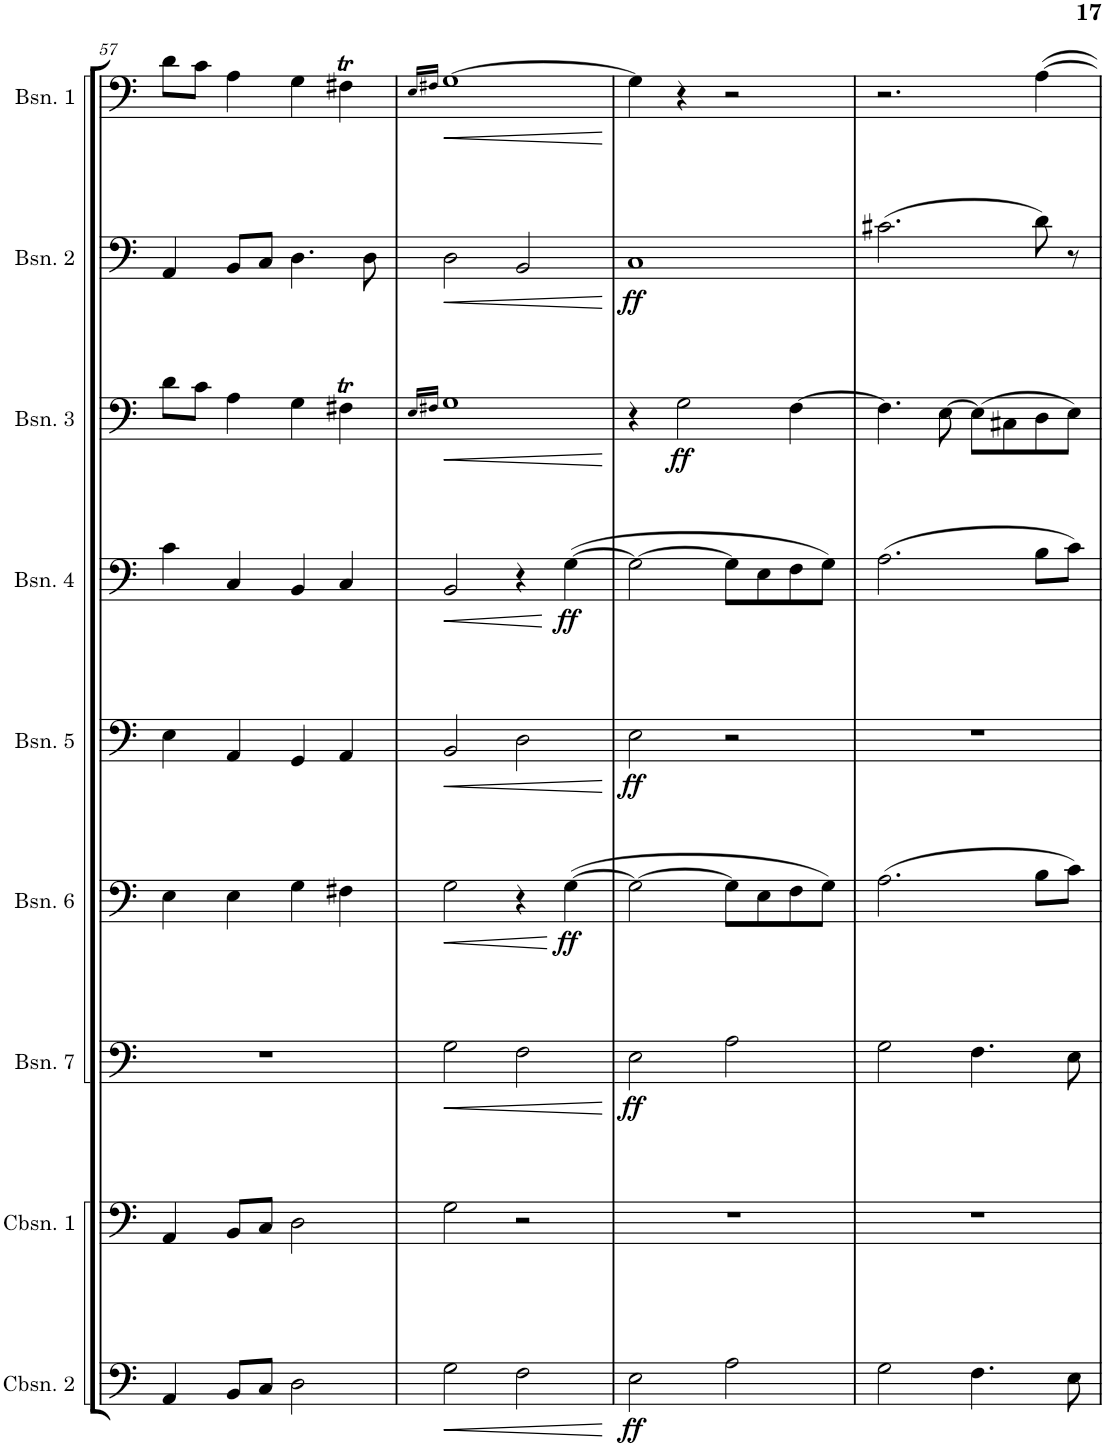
**kern	**dynam	**kern	**kern	**dynam	**kern	**dynam	**kern	**dynam	**kern	**dynam	**kern	**dynam	**kern	**dynam	**kern
*part9	*part9	*part8	*part7	*part7	*part6	*part6	*part5	*part5	*part4	*part4	*part3	*part3	*part2	*part2	*part1
*staff9	*staff9	*staff8	*staff7	*staff7	*staff6	*staff6	*staff5	*staff5	*staff4	*staff4	*staff3	*staff3	*staff2	*staff2	*staff1
*I"Contrabassoon 2	*	*I"Contrabassoon 1	*I"Bassoon 7	*	*I"Bassoon 6	*	*I"Bassoon 5	*	*I"Bassoon 4	*	*I"Bassoon 3	*	*I"Bassoon 2	*	*I"Bassoon 1
*I'Cbsn. 2	*	*I'Cbsn. 1	*I'Bsn. 7	*	*I'Bsn. 6	*	*I'Bsn. 5	*	*I'Bsn. 4	*	*I'Bsn. 3	*	*I'Bsn. 2	*	*I'Bsn. 1
!!LO:PB:g=z
*clefF4	*	*clefF4	*clefF4	*	*clefF4	*	*clefF4	*	*clefF4	*	*clefF4	*	*clefF4	*	*clefF4
*Trd7c12	*	*Trd7c12	*	*	*	*	*	*	*	*	*	*	*	*	*
*k[]	*	*k[]	*k[]	*	*k[]	*	*k[]	*	*k[]	*	*k[]	*	*k[]	*	*k[]
*M4/4	*	*M4/4	*M4/4	*	*M4/4	*	*M4/4	*	*M4/4	*	*M4/4	*	*M4/4	*	*M4/4
=57	=57	=57	=57	=57	=57	=57	=57	=57	=57	=57	=57	=57	=57	=57	=57
4AA/	.	4AA/	1r	.	4E\	.	4E\	.	4c\	.	8d\L	.	4AA/	.	8d\L
.	.	.	.	.	.	.	.	.	.	.	8c\J	.	.	.	8c\J
8BB/L	.	8BB/L	.	.	4E\	.	4AA/	.	4C/	.	4A\	.	8BB/L	.	4A\
8C/J	.	8C/J	.	.	.	.	.	.	.	.	.	.	8C/J	.	.
2D\	.	2D\	.	.	4G\	.	4GG/	.	4BB/	.	4G\	.	4.D\	.	4G\
.	.	.	.	.	4F#X\	.	4AA/	.	4C/	.	4F#Xt\	.	.	.	4F#Xt\
.	.	.	.	.	.	.	.	.	.	.	.	.	8D\	.	.
=58	=58	=58	=58	=58	=58	=58	=58	=58	=58	=58	=58	=58	=58	=58	=58
.	.	.	.	.	.	.	.	.	.	.	16qE/LL	.	.	.	16qE/LL
.	.	.	.	.	.	.	.	.	.	.	16qF#X/JJ	.	.	.	16qF#X/JJ
!	!LO:HP:b	!	!	!LO:HP:b	!	!LO:HP:b	!	!LO:HP:b	!	!LO:HP:b	!	!	!	!LO:HP:b	!
2G\	<	2G\	2G\	<	2G\	<	2BB/	<	2BB/	<	1G	.	2D\	<	[1G
2F\	.	2r	2F\	.	4r	.	2D\	.	4r	.	.	.	2BB/	.	.
!	!	!	!	!	!	!LO:DY:n=1:b	!	!	!	!LO:DY:n=1:b	!	!	!	!	!
.	.	.	.	.	([4G\	[ ff	.	.	([4G\	[ ff	.	.	.	.	.
.	[	.	.	[	.	.	.	[	.	.	.	.	.	[	.
=59	=59	=59	=59	=59	=59	=59	=59	=59	=59	=59	=59	=59	=59	=59	=59
!	!LO:DY:b	!	!	!LO:DY:b	!	!	!	!LO:DY:b	!	!	!	!	!	!LO:DY:b	!
2E\	ff	1r	2E\	ff	2G\_	.	2E\	ff	2G\_	.	4r	.	1C	ff	4G\]
!	!	!	!	!	!	!	!	!	!	!	!	!LO:DY:b	!	!	!
.	.	.	.	.	.	.	.	.	.	.	2G\	ff	.	.	4r
2A\	.	.	2A\	.	8G\L]	.	2r	.	8G\L]	.	.	.	.	.	2r
.	.	.	.	.	8E\	.	.	.	8E\	.	.	.	.	.	.
.	.	.	.	.	8F\	.	.	.	8F\	.	[4F\	.	.	.	.
.	.	.	.	.	8G\J)	.	.	.	8G\J)	.	.	.	.	.	.
=60	=60	=60	=60	=60	=60	=60	=60	=60	=60	=60	=60	=60	=60	=60	=60
2G\	.	1r	2G\	.	(2.A\	.	1r	.	(2.A\	.	4.F\]	.	(2.c#X\	.	2.r
.	.	.	.	.	.	.	.	.	.	.	[8E\	.	.	.	.
4.F\	.	.	4.F\	.	.	.	.	.	.	.	(8E\L]	.	.	.	.
.	.	.	.	.	.	.	.	.	.	.	8C#X\	.	.	.	.
.	.	.	.	.	8B\L	.	.	.	8B\L	.	8D\	.	8d\)	.	[4A\
8E\	.	.	8E\	.	8c\J)	.	.	.	8c\J)	.	8E\J)	.	8r	.	.
=	=	=	=	=	=	=	=	=	=	=	=	=	=	=	=
*-	*-	*-	*-	*-	*-	*-	*-	*-	*-	*-	*-	*-	*-	*-	*-
